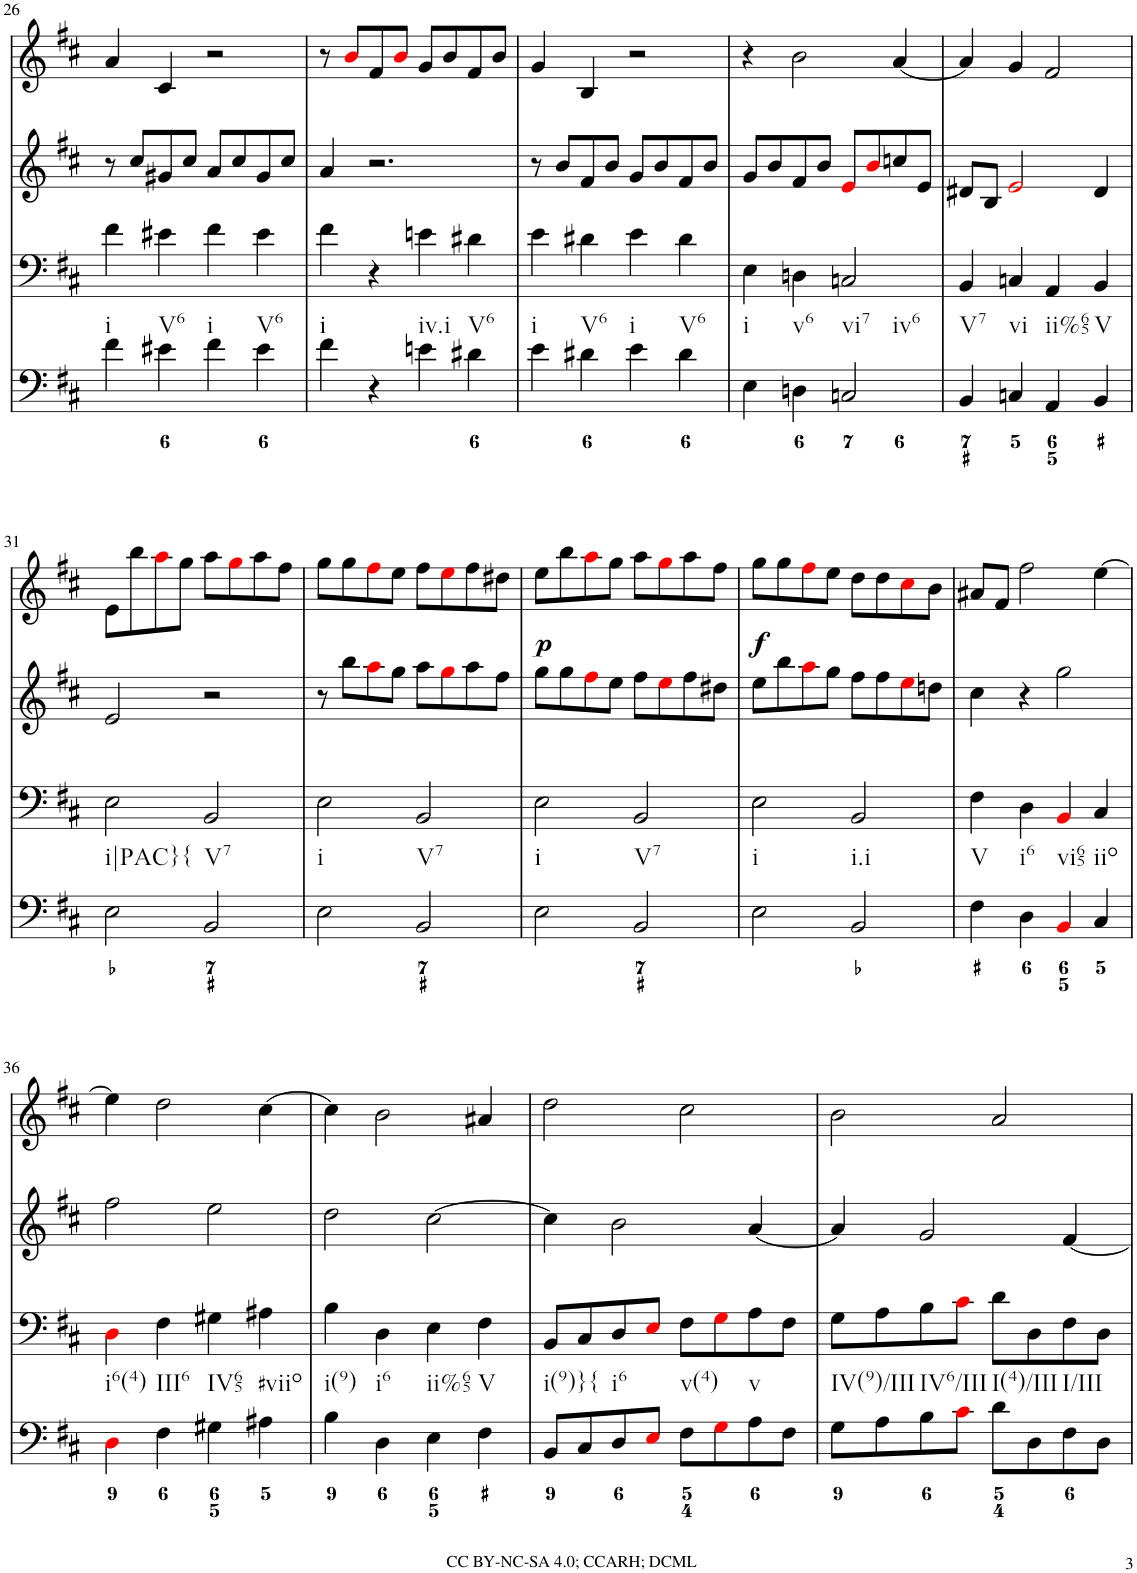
**kern	**kern	**kern	**kern	**dynam
*part4	*part3	*part2	*part1	*part1
*staff4	*staff3	*staff2	*staff1	*staff1
*I"Piano	*I"Piano	*I"Piano	*I"Piano	*
*I'Pno	*I'Pno	*I'Pno	*I'Pno	*
!!LO:PB:g=z
*clefF4	*clefF4	*clefG2	*clefG2	*
*k[f#c#]	*k[f#c#]	*k[f#c#]	*k[f#c#]	*
*b:	*b:	*b:	*b:	*
*M2/2	*M2/2	*M2/2	*M2/2	*
*met(c|)	*met(c|)	*met(c|)	*met(c|)	*
=26	=26	=26	=26	=26
!	!LO:TX:b:t=i	!	!	!
4f#\	4f#\	8r	4a/	.
.	.	8cc#/L	.	.
!	!LO:TX:b:t=V6	!	!	!
4e#X\	4e#X\	8g#X/	4c#/	.
.	.	8cc#/J	.	.
!	!LO:TX:b:t=i	!	!	!
4f#\	4f#\	8a/L	2r	.
.	.	8cc#/	.	.
!	!LO:TX:b:t=V6	!	!	!
4e#\	4e#\	8g#/	.	.
.	.	8cc#/J	.	.
=27	=27	=27	=27	=27
!	!LO:TX:b:t=i	!	!	!
4f#\	4f#\	4a/	8r	.
.	.	.	8bi/L	.
4r	4r	2.r	8f#/	.
.	.	.	8bi/J	.
!	!LO:TX:b:t=iv.i	!	!	!
4en\	4en\	.	8g/L	.
.	.	.	8b/	.
!	!LO:TX:b:t=V6	!	!	!
4d#X\	4d#X\	.	8f#/	.
.	.	.	8b/J	.
=28	=28	=28	=28	=28
!	!LO:TX:b:t=i	!	!	!
4e\	4e\	8r	4g/	.
.	.	8b/L	.	.
!	!LO:TX:b:t=V6	!	!	!
4d#X\	4d#X\	8f#/	4B/	.
.	.	8b/J	.	.
!	!LO:TX:b:t=i	!	!	!
4e\	4e\	8g/L	2r	.
.	.	8b/	.	.
!	!LO:TX:b:t=V6	!	!	!
4d#\	4d#\	8f#/	.	.
.	.	8b/J	.	.
=29	=29	=29	=29	=29
!	!LO:TX:b:t=i	!	!	!
4E\	4E\	8g/L	4r	.
.	.	8b/	.	.
!	!LO:TX:b:t=v6	!	!	!
4Dn\	4Dn\	8f#/	2b\	.
.	.	8b/J	.	.
!	!LO:TX:b:t=vi7	!	!	!
!	!LO:TX:b:t=iv6	!	!	!
2Cn/	2Cn/	8ei/L	.	.
.	.	8bi/	.	.
.	.	8ccn/	[4a/	.
.	.	8e/J	.	.
=30	=30	=30	=30	=30
!	!LO:TX:b:t=V7	!	!	!
4BB/	4BB/	8d#X/L	4a/]	.
.	.	8B/J	.	.
!	!LO:TX:b:t=vi	!	!	!
4Cn/	4Cn/	2ei/	4g/	.
!	!LO:TX:b:t=ii%65	!	!	!
4AA/	4AA/	.	2f#/	.
!	!LO:TX:b:t=V	!	!	!
4BB/	4BB/	4d#/	.	.
!!LO:LB:g=z
=31	=31	=31	=31	=31
!	!LO:TX:b:t=i|PAC}{	!	!	!
2E\	2E\	2e/	8e\L	.
.	.	.	8bb\	.
.	.	.	8aai\	.
.	.	.	8gg\J	.
!	!LO:TX:b:t=V7	!	!	!
2BB/	2BB/	2r	8aa\L	.
.	.	.	8ggi\	.
.	.	.	8aa\	.
.	.	.	8ff#\J	.
=32	=32	=32	=32	=32
!	!LO:TX:b:t=i	!	!	!
2E\	2E\	8r	8gg\L	.
.	.	8bb\L	8gg\	.
.	.	8aai\	8ff#i\	.
.	.	8gg\J	8ee\J	.
!	!LO:TX:b:t=V7	!	!	!
2BB/	2BB/	8aa\L	8ff#\L	.
.	.	8ggi\	8eei\	.
.	.	8aa\	8ff#\	.
.	.	8ff#\J	8dd#X\J	.
=33	=33	=33	=33	=33
!	!LO:TX:b:t=i	!	!	!
!	!	!	!	!LO:DY:b
2E\	2E\	8gg\L	8ee\L	p
.	.	8gg\	8bb\	.
.	.	8ff#i\	8aai\	.
.	.	8ee\J	8gg\J	.
!	!LO:TX:b:t=V7	!	!	!
2BB/	2BB/	8ff#\L	8aa\L	.
.	.	8eei\	8ggi\	.
.	.	8ff#\	8aa\	.
.	.	8dd#X\J	8ff#\J	.
=34	=34	=34	=34	=34
!	!LO:TX:b:t=i	!	!	!
!	!	!	!	!LO:DY:b
2E\	2E\	8ee\L	8gg\L	f
.	.	8bb\	8gg\	.
.	.	8aai\	8ff#i\	.
.	.	8gg\J	8ee\J	.
!	!LO:TX:b:t=i.i	!	!	!
2BB/	2BB/	8ff#\L	8dd\L	.
.	.	8ff#\	8dd\	.
.	.	8eei\	8cc#i\	.
.	.	8ddn\J	8b\J	.
=35	=35	=35	=35	=35
!	!LO:TX:b:t=V	!	!	!
4F#\	4F#\	4cc#\	8a#X/L	.
.	.	.	8f#/J	.
!	!LO:TX:b:t=i6	!	!	!
4D\	4D\	4r	2ff#\	.
!	!LO:TX:b:t=vi65	!	!	!
4BBi/	4BBi/	2gg\	.	.
!	!LO:TX:b:t=iio	!	!	!
4C#/	4C#/	.	[4ee\	.
!!LO:LB:g=z
=36	=36	=36	=36	=36
!	!LO:TX:b:t=i6(4)	!	!	!
4Di\	4Di\	2ff#\	4ee\]	.
!	!LO:TX:b:t=III6	!	!	!
4F#\	4F#\	.	2dd\	.
!	!LO:TX:b:t=IV65	!	!	!
4G#X\	4G#X\	2ee\	.	.
!	!LO:TX:b:t=#viio	!	!	!
4A#X\	4A#X\	.	[4cc#\	.
=37	=37	=37	=37	=37
!	!LO:TX:b:t=i(9)	!	!	!
4B\	4B\	2dd\	4cc#\]	.
!	!LO:TX:b:t=i6	!	!	!
4D\	4D\	.	2b\	.
!	!LO:TX:b:t=ii%65	!	!	!
4E\	4E\	[2cc#\	.	.
!	!LO:TX:b:t=V	!	!	!
4F#\	4F#\	.	4a#X/	.
=38	=38	=38	=38	=38
!	!LO:TX:b:t=i(9)}{	!	!	!
8BB/L	8BB/L	4cc#\]	2dd\	.
8C#/	8C#/	.	.	.
!	!LO:TX:b:t=i6	!	!	!
8D/	8D/	2b\	.	.
8Ei/J	8Ei/J	.	.	.
!	!LO:TX:b:t=v(4)	!	!	!
8F#\L	8F#\L	.	2cc#\	.
8Gi\	8Gi\	.	.	.
!	!LO:TX:b:t=v	!	!	!
8A\	8A\	[4a/	.	.
8F#\J	8F#\J	.	.	.
=39	=39	=39	=39	=39
!	!LO:TX:b:t=IV(9)/III	!	!	!
8G\L	8G\L	4a/]	2b\	.
8A\	8A\	.	.	.
!	!LO:TX:b:t=IV6/III	!	!	!
8B\	8B\	2g/	.	.
8c#i\J	8c#i\J	.	.	.
!	!LO:TX:b:t=I(4)/III	!	!	!
8d\L	8d\L	.	2a/	.
8D\	8D\	.	.	.
!	!LO:TX:b:t=I/III	!	!	!
8F#\	8F#\	[4f#/	.	.
8D\J	8D\J	.	.	.
=	=	=	=	=
*-	*-	*-	*-	*-
